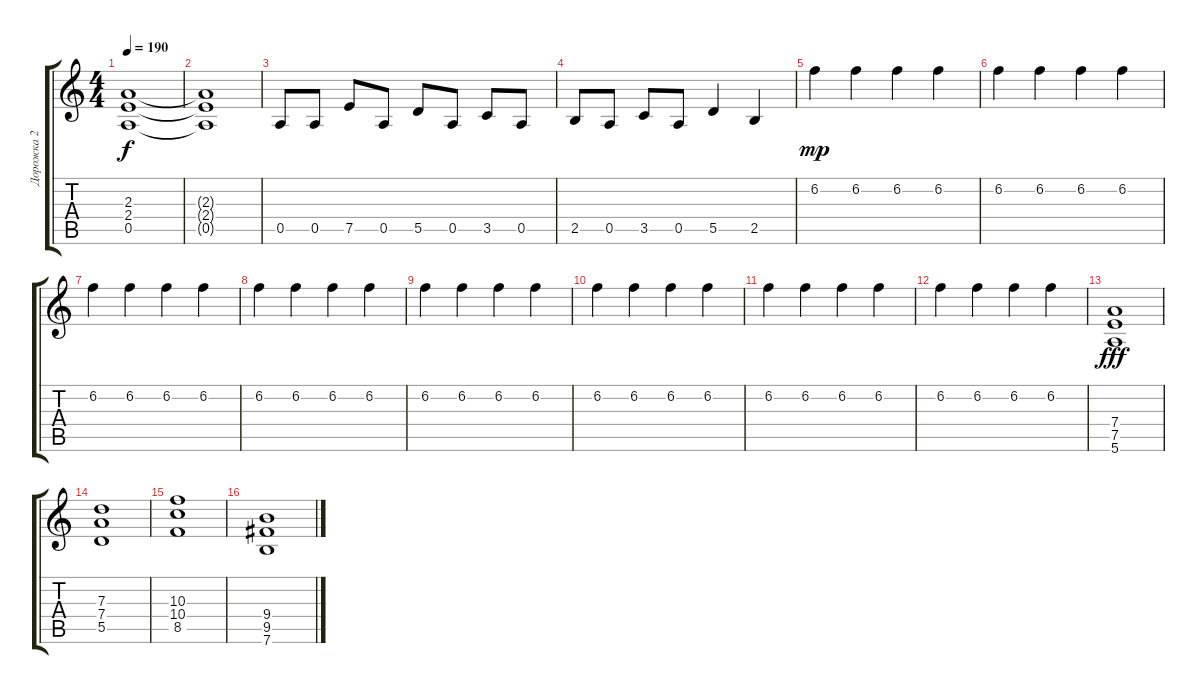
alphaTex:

\track ("Дорожка 2" "Дорожка 2") {instrument distortionguitar}
\staff {score tabs}
\tuning (E4 B3 G3 D3 A2 E2) {hide}
\ts (4 4)
\tempo 190
\clef g2
\ks c
(2.3 2.4 0.5).1{dy f} |
(2.3{t} 2.4{t} 0.5{t}).1 |
0.5.8 0.5.8 7.5.8 0.5.8 5.5.8 0.5.8 3.5.8 0.5.8 |
2.5.8 0.5.8 3.5.8 0.5.8 5.5.4 2.5.4 |
6.2.4{dy mp} 6.2.4 6.2.4 6.2.4 |
6.2.4 6.2.4 6.2.4 6.2.4 |
6.2.4 6.2.4 6.2.4 6.2.4 |
6.2.4 6.2.4 6.2.4 6.2.4 |
6.2.4 6.2.4 6.2.4 6.2.4 |
6.2.4 6.2.4 6.2.4 6.2.4 |
6.2.4 6.2.4 6.2.4 6.2.4 |
6.2.4 6.2.4 6.2.4 6.2.4 |
(7.4 7.5 5.6).1{dy fff} |
(7.3 7.4 5.5).1 |
(10.3 10.4 8.5).1 |
(9.4 9.5 7.6).1
